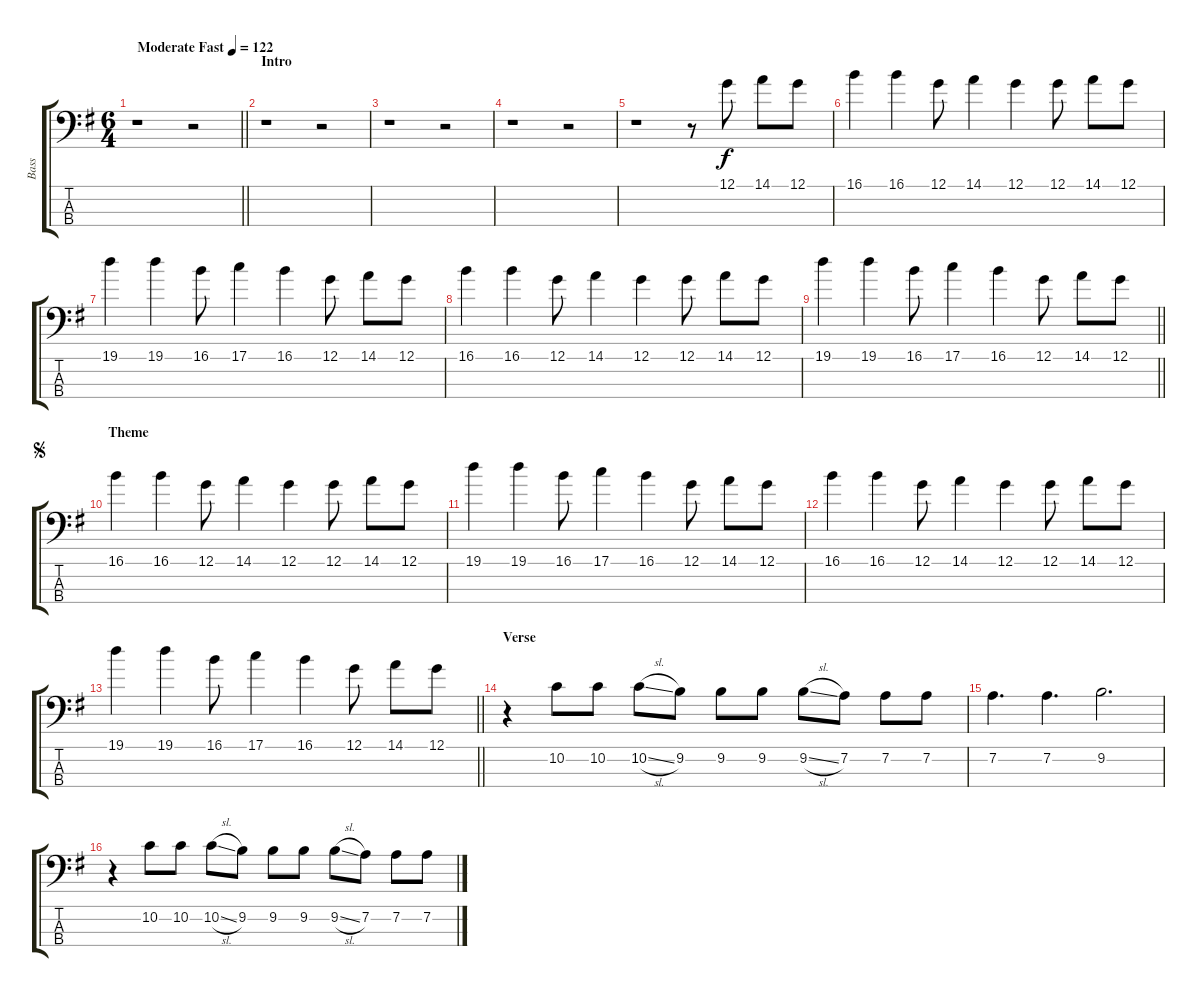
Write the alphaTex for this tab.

\track ("Bass" "Bass") {instrument electricbasspick}
\staff {score tabs}
\tuning (G2 D2 A1 E1) {hide}
\ts (6 4)
\tempo (122 "Moderate Fast")
\clef f4
\barLineRight lightlight
\ks g
r.1{dy f instrument electricbasspick} r.2 |
\section ("" "Intro")
r.1 r.2 |
r.1 r.2 |
r.1 r.2 |
r.1 r.8 12.1.8 14.1.8 12.1.8 |
16.1.4 16.1.4 12.1.8 14.1.4 12.1.4 12.1.8 14.1.8 12.1.8 |
19.1.4 19.1.4 16.1.8 17.1.4 16.1.4 12.1.8 14.1.8 12.1.8 |
16.1.4 16.1.4 12.1.8 14.1.4 12.1.4 12.1.8 14.1.8 12.1.8 |
\barLineRight lightlight
19.1.4 19.1.4 16.1.8 17.1.4 16.1.4 12.1.8 14.1.8 12.1.8 |
\section ("" "Theme")
\jump segno
16.1.4 16.1.4 12.1.8 14.1.4 12.1.4 12.1.8 14.1.8 12.1.8 |
19.1.4 19.1.4 16.1.8 17.1.4 16.1.4 12.1.8 14.1.8 12.1.8 |
16.1.4 16.1.4 12.1.8 14.1.4 12.1.4 12.1.8 14.1.8 12.1.8 |
\barLineRight lightlight
19.1.4 19.1.4 16.1.8 17.1.4 16.1.4 12.1.8 14.1.8 12.1.8 |
\section ("" "Verse")
r.4 10.2.8 10.2.8 10.2{sl}.8 9.2.8 9.2.8 9.2.8 9.2{sl}.8 7.2.8 7.2.8 7.2.8 |
7.2.4{d} 7.2.4{d} 9.2.2{d} |
r.4 10.2.8 10.2.8 10.2{sl}.8 9.2.8 9.2.8 9.2.8 9.2{sl}.8 7.2.8 7.2.8 7.2.8
